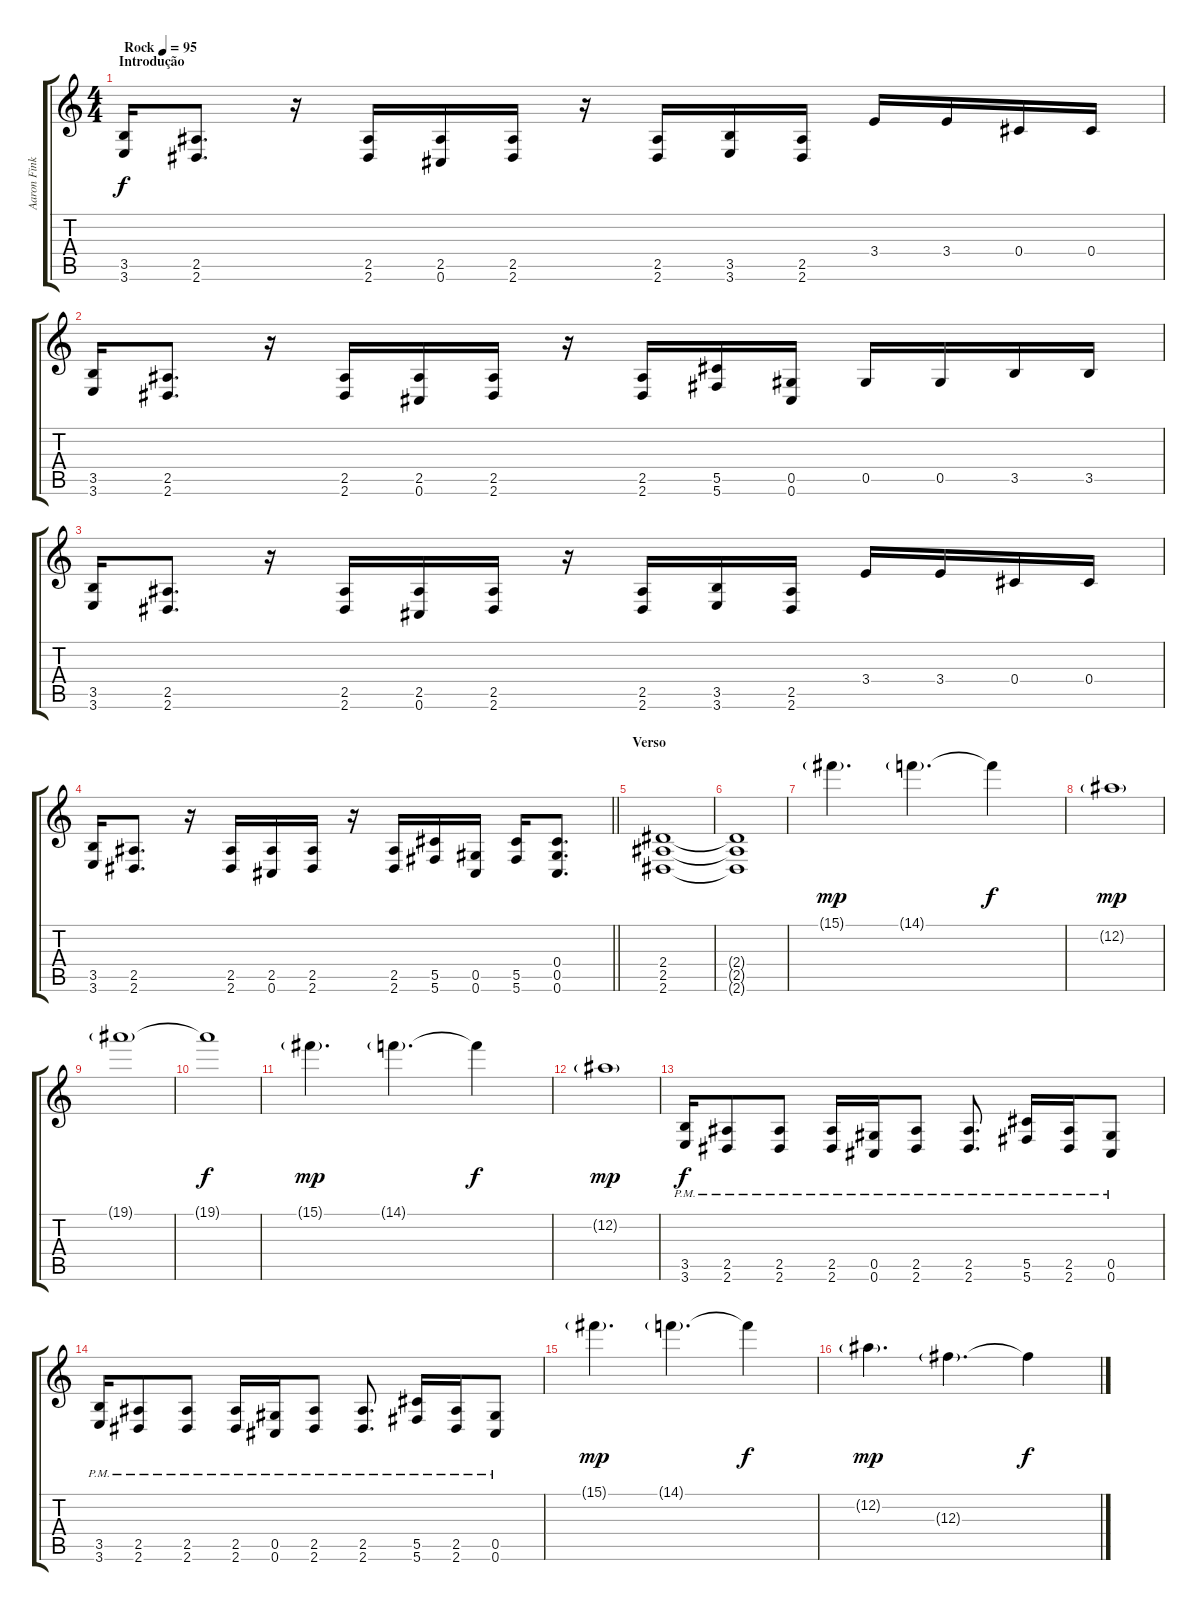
\track ("Aaron Fink" "Aaron Fink") {instrument distortionguitar}
\staff {score tabs}
\tuning (Eb4 Bb3 Gb3 Db3 Ab2 Db2) {hide}
\ts (4 4)
\section ("" "Introdução")
\tempo (95 "Rock")
\clef g2
\ks c
(3.5 3.6).16{dy f instrument distortionguitar} (2.5 2.6).8{d} r.16 (2.5 2.6).16 (2.5 0.6).16 (2.5 2.6).16 r.16 (2.5 2.6).16 (3.5 3.6).16 (2.5 2.6).16 3.4.16 3.4.16 0.4.16 0.4.16 |
(3.5 3.6).16 (2.5 2.6).8{d} r.16 (2.5 2.6).16 (2.5 0.6).16 (2.5 2.6).16 r.16 (2.5 2.6).16 (5.5 5.6).16 (0.5 0.6).16 0.5.16 0.5.16 3.5.16 3.5.16 |
(3.5 3.6).16 (2.5 2.6).8{d} r.16 (2.5 2.6).16 (2.5 0.6).16 (2.5 2.6).16 r.16 (2.5 2.6).16 (3.5 3.6).16 (2.5 2.6).16 3.4.16 3.4.16 0.4.16 0.4.16 |
\barLineRight lightlight
(3.5 3.6).16 (2.5 2.6).8{d} r.16 (2.5 2.6).16 (2.5 0.6).16 (2.5 2.6).16 r.16 (2.5 2.6).16 (5.5 5.6).16 (0.5 0.6).16 (5.5 5.6).16 (0.4 0.5 0.6).8{d} |
\section ("" "Verso")
(2.4 2.5 2.6).1 |
(2.4{t} 2.5{t} 2.6{t}).1 |
15.1{g}.4{d dy mp} 14.1{g}.4{d} 14.1{t}.4{dy f} |
12.2{g}.1{dy mp} |
19.1{g}.1 |
19.1{t}.1{dy f} |
15.1{g}.4{d dy mp} 14.1{g}.4{d} 14.1{t}.4{dy f} |
12.2{g}.1{dy mp} |
(3.5{pm} 3.6{pm}).16{dy f} (2.5{pm} 2.6{pm}).8 (2.5{pm} 2.6{pm}).8 (2.5{pm} 2.6{pm}).16 (0.5{pm} 0.6{pm}).16 (2.5{pm} 2.6{pm}).8 (2.5{pm} 2.6{pm}).8{d} (5.5{pm} 5.6{pm}).16 (2.5{pm} 2.6{pm}).16 (0.5{pm} 0.6{pm}).8 |
(3.5{pm} 3.6{pm}).16 (2.5{pm} 2.6{pm}).8 (2.5{pm} 2.6{pm}).8 (2.5{pm} 2.6{pm}).16 (0.5{pm} 0.6{pm}).16 (2.5{pm} 2.6{pm}).8 (2.5{pm} 2.6{pm}).8{d} (5.5{pm} 5.6{pm}).16 (2.5{pm} 2.6{pm}).16 (0.5{pm} 0.6{pm}).8 |
15.1{g}.4{d dy mp} 14.1{g}.4{d} 14.1{t}.4{dy f} |
12.2{g}.4{d dy mp} 12.3{g}.4{d} 12.3{t}.4{dy f}
